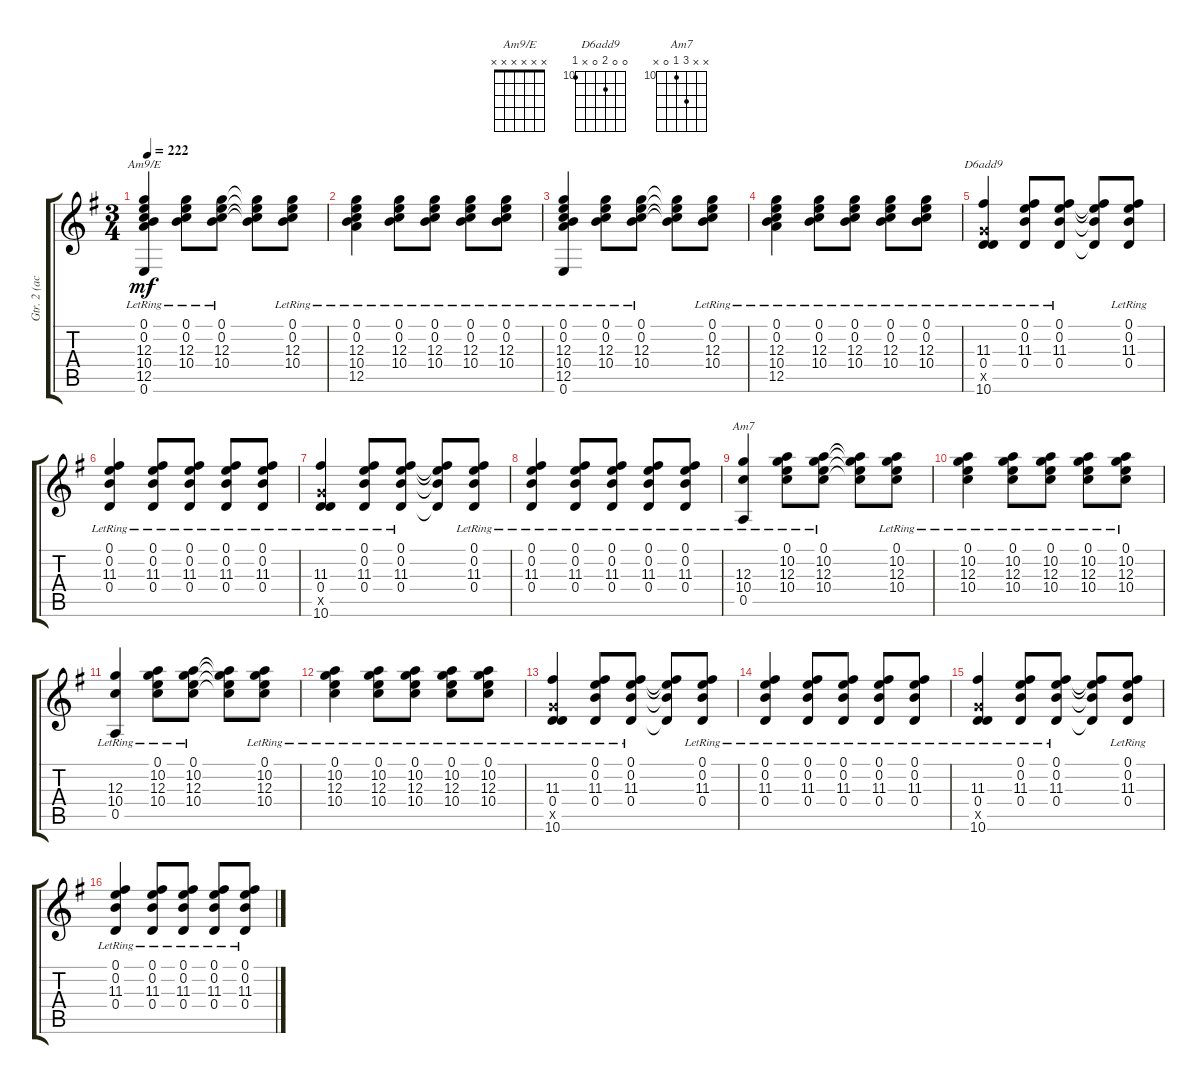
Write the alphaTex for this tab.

\track ("Gtr. 2 (acous.)" "Gtr. 2 (ac") {instrument acousticguitarsteel}
\staff {score tabs}
\tuning (E4 B3 G3 D3 A2 E2) {hide}
\chord ("Am9/E" x x x x x x)
\chord ("D6add9" 0 0 11 0 x 10) {firstfret 10}
\chord ("Am7" x x 12 10 0 x) {firstfret 10}
\ts (3 4)
\tempo 222
\clef g2
\ks g
(0.1{lr} 0.2{lr} 12.3{lr} 10.4{lr} 12.5{lr} 0.6{lr}).4{ch "Am9/E" dy mf} (0.1{lr} 0.2{lr} 12.3{lr} 10.4{lr}).8 (0.1{lr} 0.2{lr} 12.3{lr} 10.4{lr}).8 (0.1{t} 0.2{t} 12.3{t} 10.4{t}).8 (0.1{lr} 0.2{lr} 12.3{lr} 10.4{lr}).8 |
(0.1{lr} 0.2{lr} 12.3{lr} 10.4{lr} 12.5{lr}).4 (0.1{lr} 0.2{lr} 12.3{lr} 10.4{lr}).8 (0.1{lr} 0.2{lr} 12.3{lr} 10.4{lr}).8 (0.1{lr} 0.2{lr} 12.3{lr} 10.4{lr}).8 (0.1{lr} 0.2{lr} 12.3{lr} 10.4{lr}).8 |
(0.1{lr} 0.2{lr} 12.3{lr} 10.4{lr} 12.5{lr} 0.6{lr}).4 (0.1{lr} 0.2{lr} 12.3{lr} 10.4{lr}).8 (0.1{lr} 0.2{lr} 12.3{lr} 10.4{lr}).8 (0.1{t} 0.2{t} 12.3{t} 10.4{t}).8 (0.1{lr} 0.2{lr} 12.3{lr} 10.4{lr}).8 |
(0.1{lr} 0.2{lr} 12.3{lr} 10.4{lr} 12.5{lr}).4 (0.1{lr} 0.2{lr} 12.3{lr} 10.4{lr}).8 (0.1{lr} 0.2{lr} 12.3{lr} 10.4{lr}).8 (0.1{lr} 0.2{lr} 12.3{lr} 10.4{lr}).8 (0.1{lr} 0.2{lr} 12.3{lr} 10.4{lr}).8 |
(11.3{lr} 0.4{lr} 10.5{x} 10.6{lr}).4{ch "D6add9"} (0.1{lr} 0.2{lr} 11.3{lr} 0.4{lr}).8 (0.1{lr} 0.2{lr} 11.3{lr} 0.4{lr}).8 (0.1{t} 0.2{t} 11.3{t} 0.4{t}).8 (0.1{lr} 0.2{lr} 11.3{lr} 0.4{lr}).8 |
(0.1{lr} 0.2{lr} 11.3{lr} 0.4{lr}).4 (0.1{lr} 0.2{lr} 11.3{lr} 0.4{lr}).8 (0.1{lr} 0.2{lr} 11.3{lr} 0.4{lr}).8 (0.1{lr} 0.2{lr} 11.3{lr} 0.4{lr}).8 (0.1{lr} 0.2{lr} 11.3{lr} 0.4{lr}).8 |
(11.3{lr} 0.4{lr} 10.5{x} 10.6{lr}).4 (0.1{lr} 0.2{lr} 11.3{lr} 0.4{lr}).8 (0.1{lr} 0.2{lr} 11.3{lr} 0.4{lr}).8 (0.1{t} 0.2{t} 11.3{t} 0.4{t}).8 (0.1{lr} 0.2{lr} 11.3{lr} 0.4{lr}).8 |
(0.1{lr} 0.2{lr} 11.3{lr} 0.4{lr}).4 (0.1{lr} 0.2{lr} 11.3{lr} 0.4{lr}).8 (0.1{lr} 0.2{lr} 11.3{lr} 0.4{lr}).8 (0.1{lr} 0.2{lr} 11.3{lr} 0.4{lr}).8 (0.1{lr} 0.2{lr} 11.3{lr} 0.4{lr}).8 |
(12.3{lr} 10.4{lr} 0.5{lr}).4{ch "Am7"} (0.1{lr} 10.2{lr} 12.3{lr} 10.4{lr}).8 (0.1{lr} 10.2{lr} 12.3{lr} 10.4{lr}).8 (0.1{t} 10.2{t} 12.3{t} 10.4{t}).8 (0.1{lr} 10.2{lr} 12.3{lr} 10.4{lr}).8 |
(0.1{lr} 10.2{lr} 12.3{lr} 10.4{lr}).4 (0.1{lr} 10.2{lr} 12.3{lr} 10.4{lr}).8 (0.1{lr} 10.2{lr} 12.3{lr} 10.4{lr}).8 (0.1{lr} 10.2{lr} 12.3{lr} 10.4{lr}).8 (0.1{lr} 10.2{lr} 12.3{lr} 10.4{lr}).8 |
(12.3{lr} 10.4{lr} 0.5{lr}).4 (0.1{lr} 10.2{lr} 12.3{lr} 10.4{lr}).8 (0.1{lr} 10.2{lr} 12.3{lr} 10.4{lr}).8 (0.1{t} 10.2{t} 12.3{t} 10.4{t}).8 (0.1{lr} 10.2{lr} 12.3{lr} 10.4{lr}).8 |
(0.1{lr} 10.2{lr} 12.3{lr} 10.4{lr}).4 (0.1{lr} 10.2{lr} 12.3{lr} 10.4{lr}).8 (0.1{lr} 10.2{lr} 12.3{lr} 10.4{lr}).8 (0.1{lr} 10.2{lr} 12.3{lr} 10.4{lr}).8 (0.1{lr} 10.2{lr} 12.3{lr} 10.4{lr}).8 |
(11.3{lr} 0.4{lr} 10.5{x} 10.6{lr}).4 (0.1{lr} 0.2{lr} 11.3{lr} 0.4{lr}).8 (0.1{lr} 0.2{lr} 11.3{lr} 0.4{lr}).8 (0.1{t} 0.2{t} 11.3{t} 0.4{t}).8 (0.1{lr} 0.2{lr} 11.3{lr} 0.4{lr}).8 |
(0.1{lr} 0.2{lr} 11.3{lr} 0.4{lr}).4 (0.1{lr} 0.2{lr} 11.3{lr} 0.4{lr}).8 (0.1{lr} 0.2{lr} 11.3{lr} 0.4{lr}).8 (0.1{lr} 0.2{lr} 11.3{lr} 0.4{lr}).8 (0.1{lr} 0.2{lr} 11.3{lr} 0.4{lr}).8 |
(11.3{lr} 0.4{lr} 10.5{x} 10.6{lr}).4 (0.1{lr} 0.2{lr} 11.3{lr} 0.4{lr}).8 (0.1{lr} 0.2{lr} 11.3{lr} 0.4{lr}).8 (0.1{t} 0.2{t} 11.3{t} 0.4{t}).8 (0.1{lr} 0.2{lr} 11.3{lr} 0.4{lr}).8 |
(0.1{lr} 0.2{lr} 11.3{lr} 0.4{lr}).4 (0.1{lr} 0.2{lr} 11.3{lr} 0.4{lr}).8 (0.1{lr} 0.2{lr} 11.3{lr} 0.4{lr}).8 (0.1{lr} 0.2{lr} 11.3{lr} 0.4{lr}).8 (0.1{lr} 0.2{lr} 11.3{lr} 0.4{lr}).8
